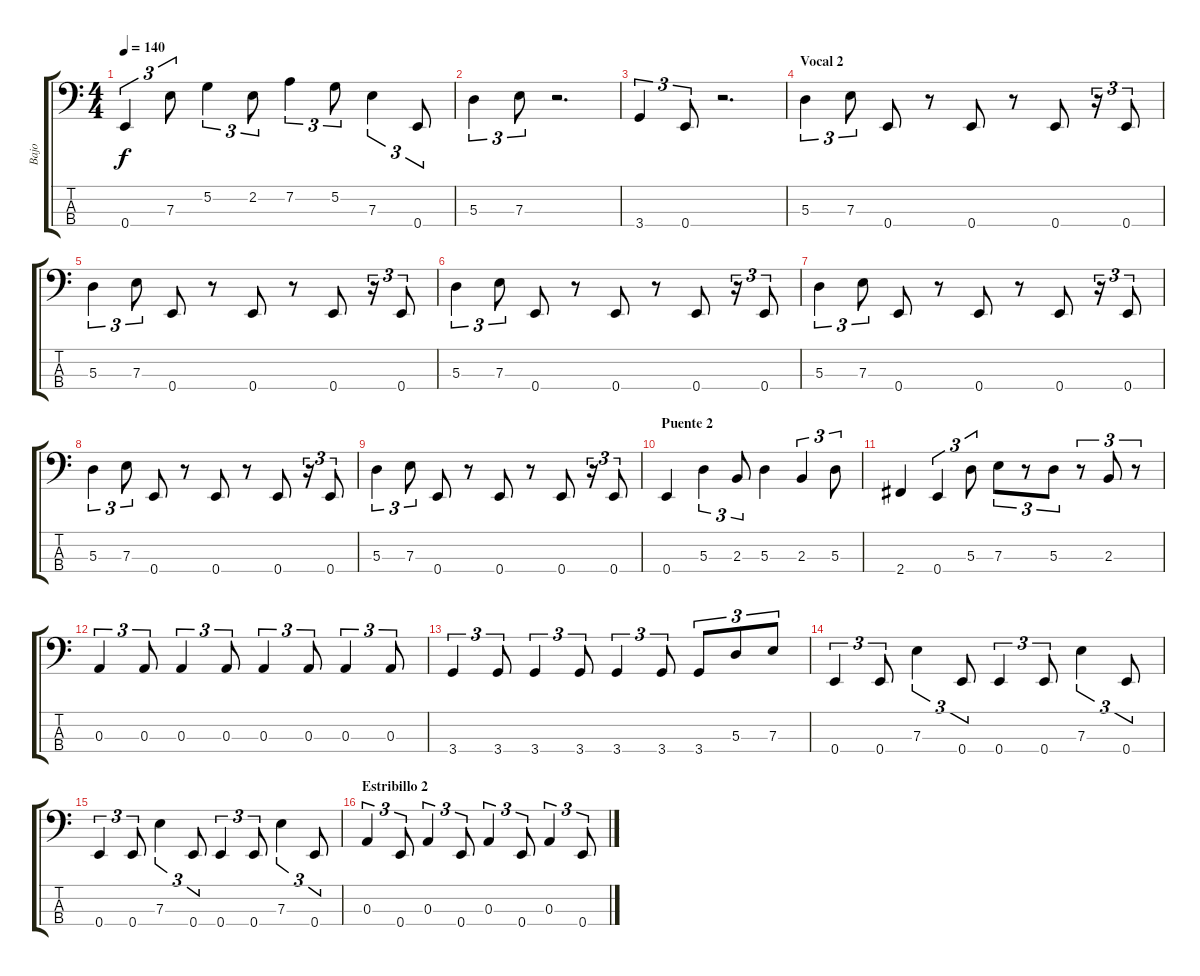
\track ("Bajo" "Bajo") {instrument electricbasspick}
\staff {score tabs}
\tuning (G2 D2 A1 E1) {hide}
\ts (4 4)
\tempo 140
\clef f4
\ks c
0.4.4{tu (3 2) dy f} 7.3.8{tu (3 2)} 5.2.4{tu (3 2)} 2.2.8{tu (3 2)} 7.2.4{tu (3 2)} 5.2.8{tu (3 2)} 7.3.4{tu (3 2)} 0.4.8{tu (3 2)} |
5.3.4{tu (3 2)} 7.3.8{tu (3 2)} r.2{d} |
3.4.4{tu (3 2)} 0.4.8{tu (3 2)} r.2{d} |
\section ("" "Vocal 2")
5.3.4{tu (3 2)} 7.3.8{tu (3 2)} 0.4.8 r.8 0.4.8 r.8 0.4.8 r.16{tu (3 2)} 0.4.8{tu (3 2)} |
5.3.4{tu (3 2)} 7.3.8{tu (3 2)} 0.4.8 r.8 0.4.8 r.8 0.4.8 r.16{tu (3 2)} 0.4.8{tu (3 2)} |
5.3.4{tu (3 2)} 7.3.8{tu (3 2)} 0.4.8 r.8 0.4.8 r.8 0.4.8 r.16{tu (3 2)} 0.4.8{tu (3 2)} |
5.3.4{tu (3 2)} 7.3.8{tu (3 2)} 0.4.8 r.8 0.4.8 r.8 0.4.8 r.16{tu (3 2)} 0.4.8{tu (3 2)} |
5.3.4{tu (3 2)} 7.3.8{tu (3 2)} 0.4.8 r.8 0.4.8 r.8 0.4.8 r.16{tu (3 2)} 0.4.8{tu (3 2)} |
5.3.4{tu (3 2)} 7.3.8{tu (3 2)} 0.4.8 r.8 0.4.8 r.8 0.4.8 r.16{tu (3 2)} 0.4.8{tu (3 2)} |
\section ("" "Puente 2")
0.4.4 5.3.4{tu (3 2)} 2.3.8{tu (3 2)} 5.3.4 2.3.4{tu (3 2)} 5.3.8{tu (3 2)} |
2.4.4 0.4.4{tu (3 2)} 5.3.8{tu (3 2)} 7.3.8{tu (3 2)} r.8{tu (3 2)} 5.3.8{tu (3 2)} r.8{tu (3 2)} 2.3.8{tu (3 2)} r.8{tu (3 2)} |
0.3.4{tu (3 2)} 0.3.8{tu (3 2)} 0.3.4{tu (3 2)} 0.3.8{tu (3 2)} 0.3.4{tu (3 2)} 0.3.8{tu (3 2)} 0.3.4{tu (3 2)} 0.3.8{tu (3 2)} |
3.4.4{tu (3 2)} 3.4.8{tu (3 2)} 3.4.4{tu (3 2)} 3.4.8{tu (3 2)} 3.4.4{tu (3 2)} 3.4.8{tu (3 2)} 3.4.8{tu (3 2)} 5.3.8{tu (3 2)} 7.3.8{tu (3 2)} |
0.4.4{tu (3 2)} 0.4.8{tu (3 2)} 7.3.4{tu (3 2)} 0.4.8{tu (3 2)} 0.4.4{tu (3 2)} 0.4.8{tu (3 2)} 7.3.4{tu (3 2)} 0.4.8{tu (3 2)} |
0.4.4{tu (3 2)} 0.4.8{tu (3 2)} 7.3.4{tu (3 2)} 0.4.8{tu (3 2)} 0.4.4{tu (3 2)} 0.4.8{tu (3 2)} 7.3.4{tu (3 2)} 0.4.8{tu (3 2)} |
\section ("" "Estribillo 2")
0.3.4{tu (3 2)} 0.4.8{tu (3 2)} 0.3.4{tu (3 2)} 0.4.8{tu (3 2)} 0.3.4{tu (3 2)} 0.4.8{tu (3 2)} 0.3.4{tu (3 2)} 0.4.8{tu (3 2)}
